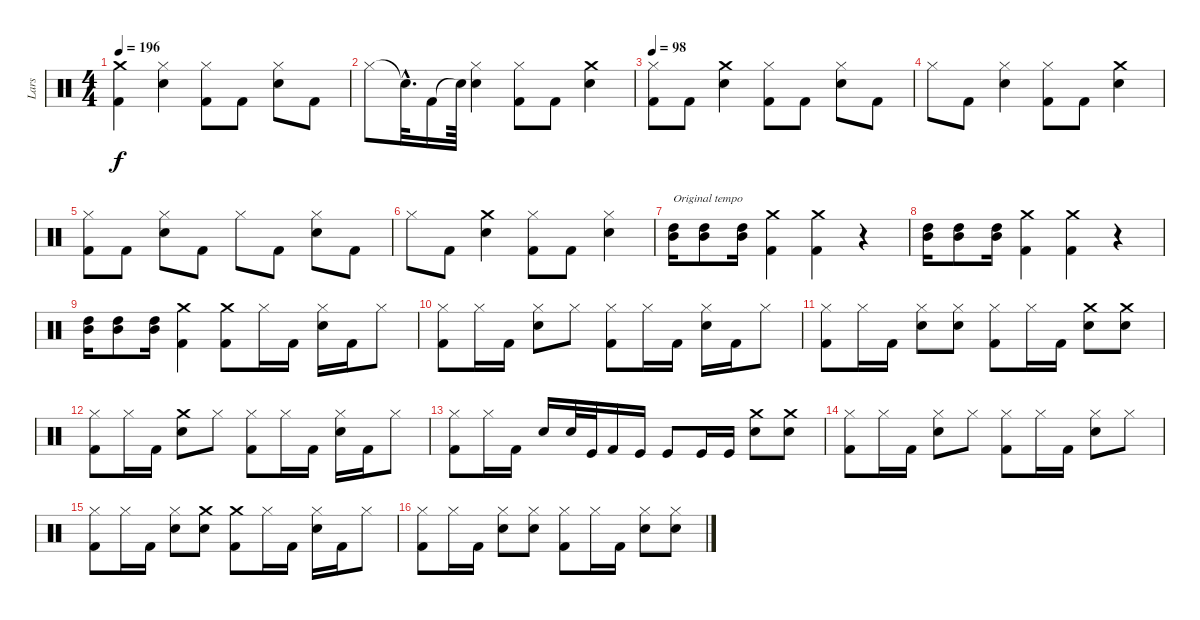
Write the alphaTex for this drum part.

\track ("Lars" "Lars") {instrument percussion}
\staff {score}
\articulation defaults
\ts (4 4)
\tempo 196
\clef neutral
\ks c
("Kick (hit) 2" "Crash medium (hit)").4{dy f} ("Snare (hit) 2" "Hi-Hat (closed)").4 ("Kick (hit) 2" "Hi-Hat (closed)").8 "Kick (hit) 2".8 ("Snare (hit) 2" "Hi-Hat (closed)").8 "Kick (hit) 2".8 |
"Hi-Hat (closed)".8 "Snare (hit)"{hac t}.32{d} "Kick (hit) 2".16 "Snare (hit)"{t}.64 ("Snare (hit) 2" "Hi-Hat (closed)").4 ("Kick (hit) 2" "Hi-Hat (closed)").8 "Kick (hit) 2".8 ("Crash medium (hit)" "Snare (hit) 2").4 |
\tempo 98
("Hi-Hat (closed)" "Kick (hit) 2").8 "Kick (hit) 2".8 ("Snare (hit) 2" "Crash medium (hit)").4 ("Hi-Hat (closed)" "Kick (hit) 2").8 "Kick (hit) 2".8 ("Snare (hit) 2" "Hi-Hat (closed)").8 "Kick (hit) 2".8 |
"Hi-Hat (closed)".8 "Kick (hit) 2".8 ("Snare (hit) 2" "Hi-Hat (closed)").4 ("Hi-Hat (closed)" "Kick (hit) 2").8 "Kick (hit) 2".8 ("Crash medium (hit)" "Snare (hit) 2").4 |
("Hi-Hat (closed)" "Kick (hit) 2").8 "Kick (hit) 2".8 ("Snare (hit) 2" "Hi-Hat (closed)").8 "Kick (hit) 2".8 "Hi-Hat (closed)".8 "Kick (hit) 2".8 ("Snare (hit) 2" "Hi-Hat (closed)").8 "Kick (hit) 2".8 |
"Hi-Hat (closed)".8 "Kick (hit) 2".8 ("Crash medium (hit)" "Snare (hit) 2").4 ("Hi-Hat (closed)" "Kick (hit) 2").8 "Kick (hit) 2".8 ("Snare (hit) 2" "Hi-Hat (closed)").4 |
("High Tom (hit)" "Mid Tom (hit)").16{txt "Original tempo"} ("Mid Tom (hit)" "High Tom (hit)").8 ("High Tom (hit)" "Mid Tom (hit)").16 ("Crash medium (hit)" "Kick (hit) 2").4 ("Crash medium (hit)" "Kick (hit) 2").4 r.4 |
("High Tom (hit)" "Mid Tom (hit)").16 ("Mid Tom (hit)" "High Tom (hit)").8 ("High Tom (hit)" "Mid Tom (hit)").16 ("Crash medium (hit)" "Kick (hit) 2").4 ("Crash medium (hit)" "Kick (hit) 2").4 r.4 |
("Mid Tom (hit)" "High Tom (hit)").16 ("Mid Tom (hit)" "High Tom (hit)").8 ("Mid Tom (hit)" "High Tom (hit)").16 ("Kick (hit) 2" "Crash medium (hit)").4 ("Crash medium (hit)" "Kick (hit) 2").8 "Hi-Hat (closed)".16 "Kick (hit) 2".16 ("Snare (hit) 2" "Hi-Hat (closed)").16 "Kick (hit) 2".16 "Hi-Hat (closed)".8 |
("Kick (hit) 2" "Hi-Hat (closed)").8 "Hi-Hat (closed)".16 "Kick (hit) 2".16 ("Snare (hit) 2" "Hi-Hat (closed)").8 "Hi-Hat (closed)".8 ("Kick (hit) 2" "Hi-Hat (closed)").8 "Hi-Hat (closed)".16 "Kick (hit) 2".16 ("Snare (hit) 2" "Hi-Hat (closed)").16 "Kick (hit) 2".16 "Hi-Hat (closed)".8 |
("Hi-Hat (closed)" "Kick (hit) 2").8 "Hi-Hat (closed)".16 "Kick (hit) 2".16 ("Snare (hit) 2" "Hi-Hat (closed)").8 ("Snare (hit) 2" "Hi-Hat (closed)").8 ("Hi-Hat (closed)" "Kick (hit) 2").8 "Hi-Hat (closed)".16 "Kick (hit) 2".16 ("Snare (hit) 2" "Crash medium (hit)").8 ("Snare (hit) 2" "Crash medium (hit)").8 |
("Kick (hit) 2" "Hi-Hat (closed)").8 "Hi-Hat (closed)".16 "Kick (hit) 2".16 ("Crash medium (hit)" "Snare (hit) 2").8 "Hi-Hat (closed)".8 ("Kick (hit) 2" "Hi-Hat (closed)").8 "Hi-Hat (closed)".16 "Kick (hit) 2".16 ("Snare (hit) 2" "Hi-Hat (closed)").16 "Kick (hit) 2".16 "Hi-Hat (closed)".8 |
("Kick (hit) 2" "Hi-Hat (closed)").8 "Hi-Hat (closed)".16 "Kick (hit) 2".16 "Snare (hit) 2".16 "Snare (hit) 2".32 "Kick (hit)".32 "Kick (hit) 2".16 "Kick (hit)".16 "Kick (hit)".8 "Kick (hit)".16 "Kick (hit)".16 ("Crash medium (hit)" "Snare (hit) 2").8 ("Crash medium (hit)" "Snare (hit) 2").8 |
("Kick (hit) 2" "Hi-Hat (closed)").8 "Hi-Hat (closed)".16 "Kick (hit) 2".16 ("Snare (hit) 2" "Hi-Hat (closed)").8 "Hi-Hat (closed)".8 ("Kick (hit) 2" "Hi-Hat (closed)").8 "Hi-Hat (closed)".16 "Kick (hit) 2".16 ("Snare (hit) 2" "Hi-Hat (closed)").8 "Hi-Hat (closed)".8 |
("Hi-Hat (closed)" "Kick (hit) 2").8 "Hi-Hat (closed)".16 "Kick (hit) 2".16 ("Snare (hit) 2" "Hi-Hat (closed)").8 ("Crash medium (hit)" "Snare (hit) 2").8 ("Crash medium (hit)" "Kick (hit) 2").8 "Hi-Hat (closed)".16 "Kick (hit) 2".16 ("Hi-Hat (closed)" "Snare (hit) 2").16 "Kick (hit) 2".16 "Hi-Hat (closed)".8 |
("Hi-Hat (closed)" "Kick (hit) 2").8 "Hi-Hat (closed)".16 "Kick (hit) 2".16 ("Snare (hit) 2" "Hi-Hat (closed)").8 ("Snare (hit) 2" "Hi-Hat (closed)").8 ("Hi-Hat (closed)" "Kick (hit) 2").8 "Hi-Hat (closed)".16 "Kick (hit) 2".16 ("Snare (hit) 2" "Hi-Hat (closed)").8 ("Snare (hit) 2" "Hi-Hat (closed)").8
